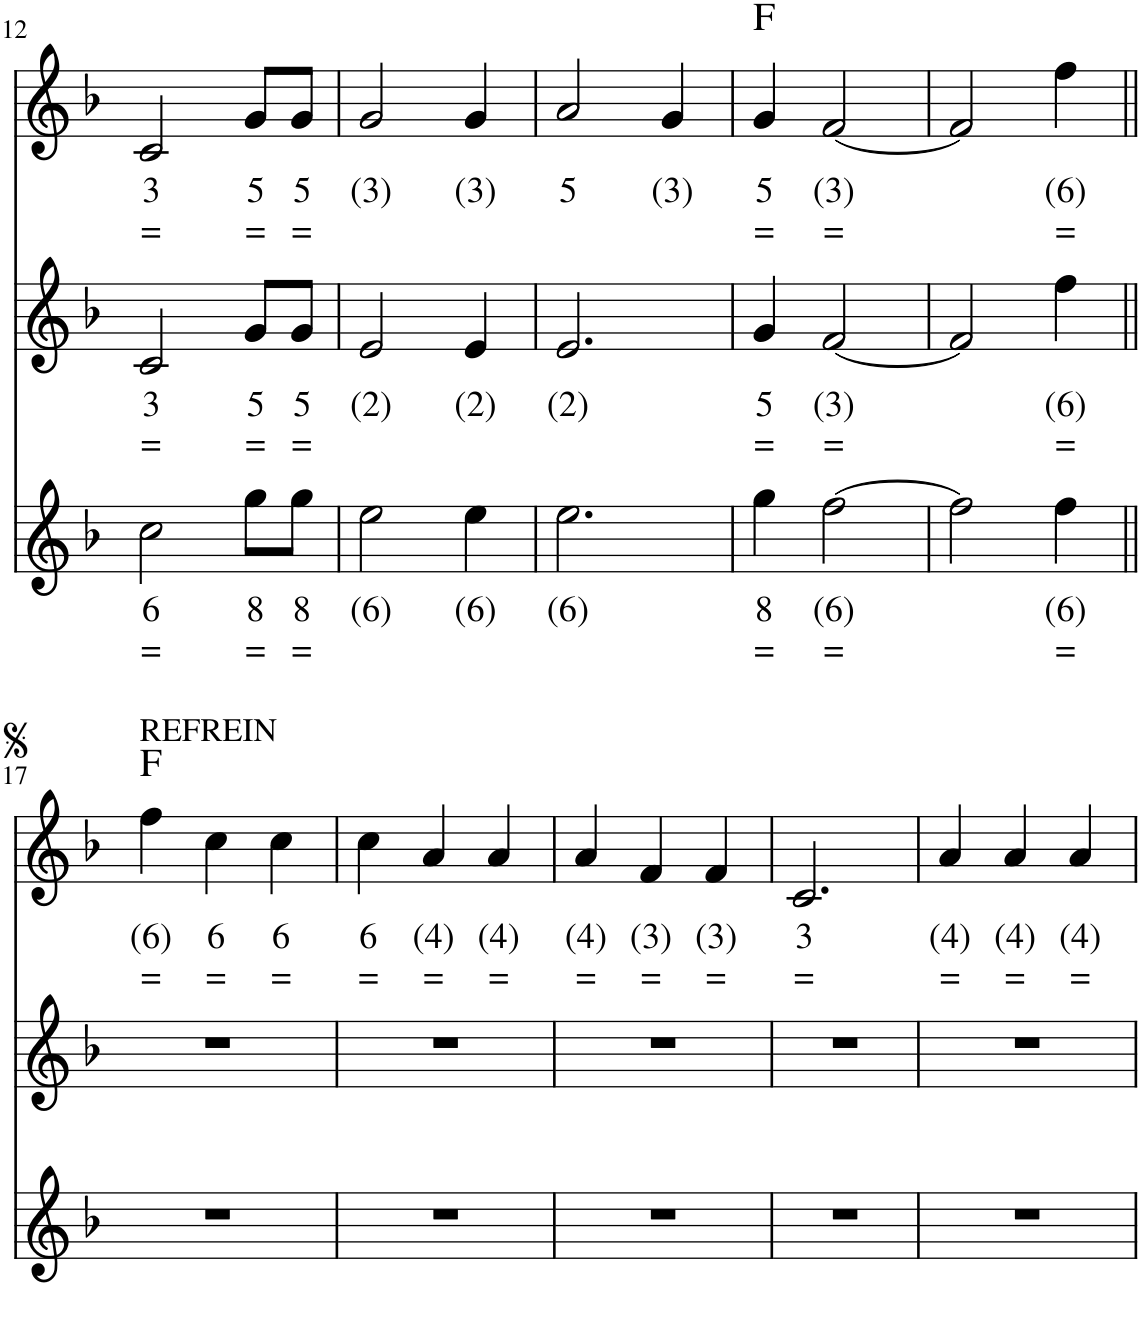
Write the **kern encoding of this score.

**kern	**text	**text	**kern	**text	**text	**kern	**text	**text	**harte
*part3	*part3	*part3	*part2	*part2	*part2	*part1	*part1	*part1	*part1
*staff3	*staff3	*staff3	*staff2	*staff2	*staff2	*staff1	*staff1	*staff1	*
*I"Viool	*	*	*I"Stem	*	*	*I"Stem	*	*	*
!!LO:PB:g=z
*clefG2	*	*	*clefG2	*	*	*clefG2	*	*	*
*k[b-]	*	*	*k[b-]	*	*	*k[b-]	*	*	*
*M3/4	*	*	*M3/4	*	*	*M3/4	*	*	*
=12	=12	=12	=12	=12	=12	=12	=12	=12	=12
!	!LO:LY:b	!LO:LY:b	!	!LO:LY:b	!LO:LY:b	!	!LO:LY:b	!LO:LY:b	!
2cc\	6	=	2c/	3	=	2c/	3	=	.
!	!LO:LY:b	!LO:LY:b	!	!LO:LY:b	!LO:LY:b	!	!LO:LY:b	!LO:LY:b	!
8gg\L	8	=	8g/L	5	=	8g/L	5	=	.
!	!LO:LY:b	!LO:LY:b	!	!LO:LY:b	!LO:LY:b	!	!LO:LY:b	!LO:LY:b	!
8gg\J	8	=	8g/J	5	=	8g/J	5	=	.
=13	=13	=13	=13	=13	=13	=13	=13	=13	=13
!	!LO:LY:b	!	!	!LO:LY:b	!	!	!LO:LY:b	!	!
2ee\	(6)	.	2e/	(2)	.	2g/	(3)	.	.
!	!LO:LY:b	!	!	!LO:LY:b	!	!	!LO:LY:b	!	!
4ee\	(6)	.	4e/	(2)	.	4g/	(3)	.	.
=14	=14	=14	=14	=14	=14	=14	=14	=14	=14
!	!LO:LY:b	!	!	!LO:LY:b	!	!	!LO:LY:b	!	!
2.ee\	(6)	.	2.e/	(2)	.	2a/	5	.	.
!	!	!	!	!	!	!	!LO:LY:b	!	!
.	.	.	.	.	.	4g/	(3)	.	.
=15	=15	=15	=15	=15	=15	=15	=15	=15	=15
!	!LO:LY:b	!LO:LY:b	!	!LO:LY:b	!LO:LY:b	!	!LO:LY:b	!LO:LY:b	!
4gg\	8	=	4g/	5	=	4g/	5	=	F:maj
!	!LO:LY:b	!LO:LY:b	!	!LO:LY:b	!LO:LY:b	!	!LO:LY:b	!LO:LY:b	!
[2ff\	(6)	=	[2f/	(3)	=	[2f/	(3)	=	.
=16	=16	=16	=16	=16	=16	=16	=16	=16	=16
2ff\]	.	.	2f/]	.	.	2f/]	.	.	.
!	!LO:LY:b	!LO:LY:b	!	!LO:LY:b	!LO:LY:b	!	!LO:LY:b	!LO:LY:b	!
4ff\	(6)	=	4ff\	(6)	=	4ff\	(6)	=	.
!!LO:LB:g=z
=17||	=17||	=17||	=17||	=17||	=17||	=17||	=17||	=17||	=17||
!	!	!	!	!	!	!LO:TX:a:t=REFREIN	!	!	!
!	!	!	!	!	!	!	!LO:LY:b	!LO:LY:b	!
2.r	.	.	2.r	.	.	4ff\	(6)	=	F:maj
!	!	!	!	!	!	!	!LO:LY:b	!LO:LY:b	!
.	.	.	.	.	.	4cc\	6	=	.
!	!	!	!	!	!	!	!LO:LY:b	!LO:LY:b	!
.	.	.	.	.	.	4cc\	6	=	.
=18	=18	=18	=18	=18	=18	=18	=18	=18	=18
!	!	!	!	!	!	!	!LO:LY:b	!LO:LY:b	!
2.r	.	.	2.r	.	.	4cc\	6	=	.
!	!	!	!	!	!	!	!LO:LY:b	!LO:LY:b	!
.	.	.	.	.	.	4a/	(4)	=	.
!	!	!	!	!	!	!	!LO:LY:b	!LO:LY:b	!
.	.	.	.	.	.	4a/	(4)	=	.
=19	=19	=19	=19	=19	=19	=19	=19	=19	=19
!	!	!	!	!	!	!	!LO:LY:b	!LO:LY:b	!
2.r	.	.	2.r	.	.	4a/	(4)	=	.
!	!	!	!	!	!	!	!LO:LY:b	!LO:LY:b	!
.	.	.	.	.	.	4f/	(3)	=	.
!	!	!	!	!	!	!	!LO:LY:b	!LO:LY:b	!
.	.	.	.	.	.	4f/	(3)	=	.
=20	=20	=20	=20	=20	=20	=20	=20	=20	=20
!	!	!	!	!	!	!	!LO:LY:b	!LO:LY:b	!
2.r	.	.	2.r	.	.	2.c/	3	=	.
=21	=21	=21	=21	=21	=21	=21	=21	=21	=21
!	!	!	!	!	!	!	!LO:LY:b	!LO:LY:b	!
2.r	.	.	2.r	.	.	4a/	(4)	=	.
!	!	!	!	!	!	!	!LO:LY:b	!LO:LY:b	!
.	.	.	.	.	.	4a/	(4)	=	.
!	!	!	!	!	!	!	!LO:LY:b	!LO:LY:b	!
.	.	.	.	.	.	4a/	(4)	=	.
=	=	=	=	=	=	=	=	=	=
*-	*-	*-	*-	*-	*-	*-	*-	*-	*-
